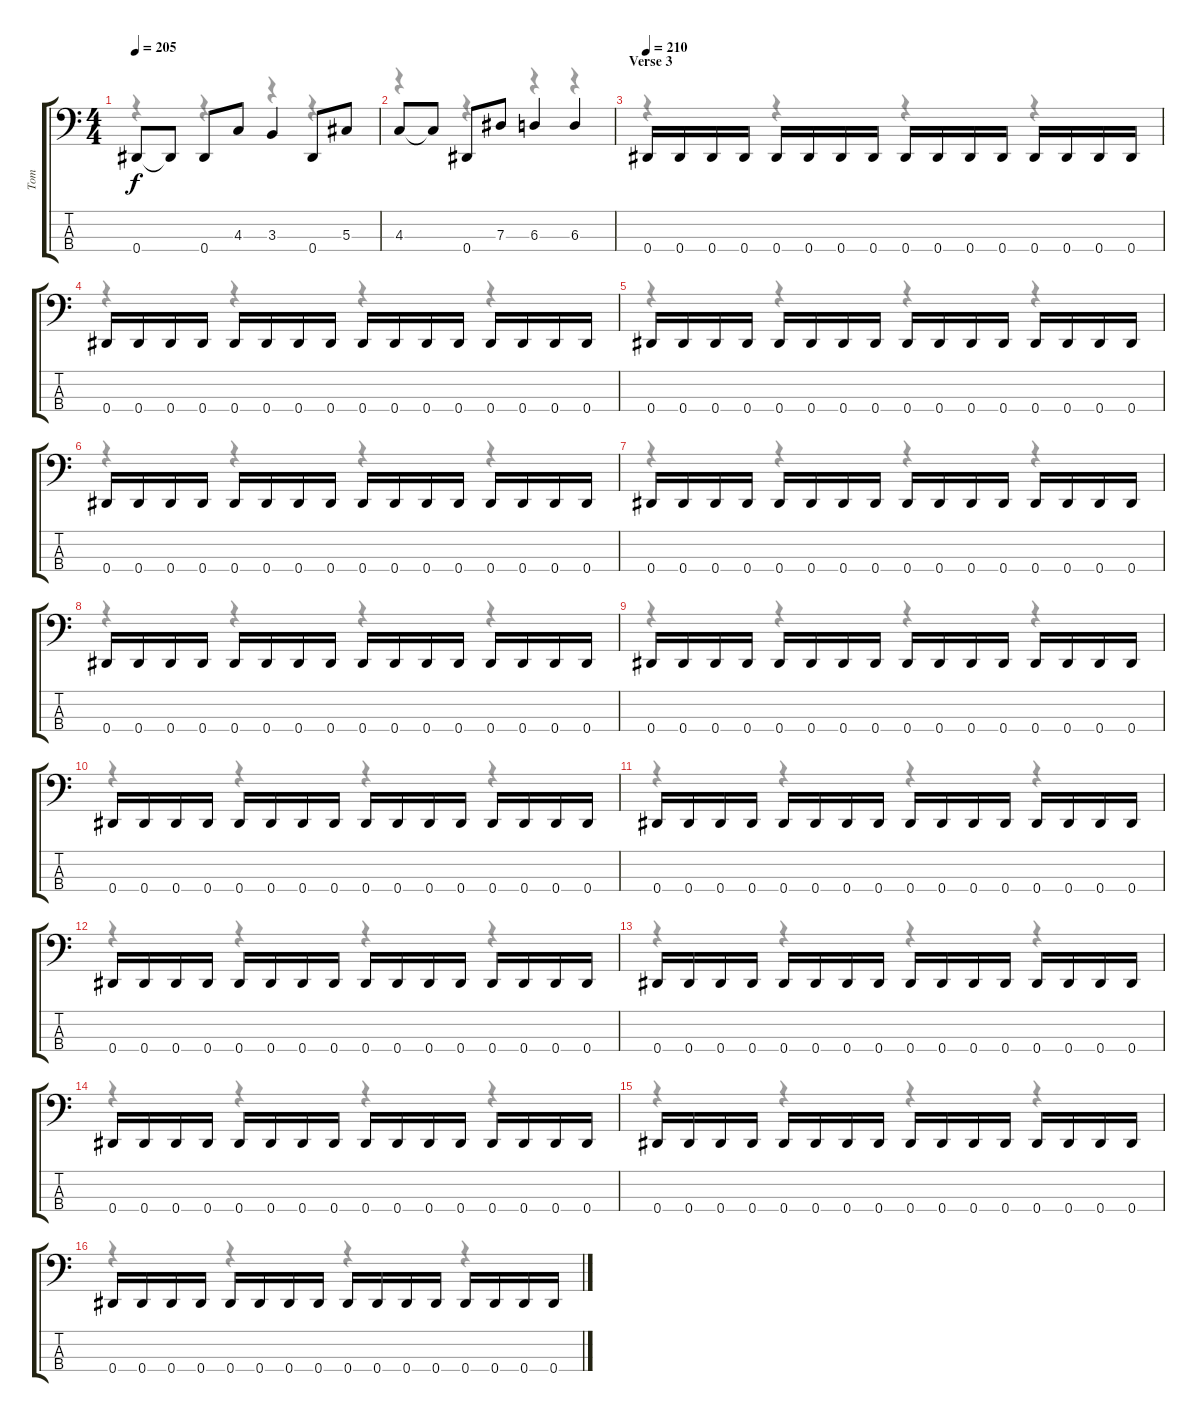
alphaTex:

\track ("Tom" "Tom") {instrument electricbasspick}
\staff {score tabs}
\tuning (Gb2 Db2 Ab1 Eb1) {hide}
\voice
\ts (4 4)
\tempo 205
\clef f4
\ks c
0.4.8{dy f} 0.4{t}.8 0.4.8 4.3.8 3.3.4 0.4.8 5.3.8 |
4.3.8 4.3{t}.8 0.4.8 7.3.8 6.3.4 6.3.4 |
\section ("" "Verse 3")
\tempo 210
0.4.16 0.4.16 0.4.16 0.4.16 0.4.16 0.4.16 0.4.16 0.4.16 0.4.16 0.4.16 0.4.16 0.4.16 0.4.16 0.4.16 0.4.16 0.4.16 |
0.4.16 0.4.16 0.4.16 0.4.16 0.4.16 0.4.16 0.4.16 0.4.16 0.4.16 0.4.16 0.4.16 0.4.16 0.4.16 0.4.16 0.4.16 0.4.16 |
0.4.16 0.4.16 0.4.16 0.4.16 0.4.16 0.4.16 0.4.16 0.4.16 0.4.16 0.4.16 0.4.16 0.4.16 0.4.16 0.4.16 0.4.16 0.4.16 |
0.4.16 0.4.16 0.4.16 0.4.16 0.4.16 0.4.16 0.4.16 0.4.16 0.4.16 0.4.16 0.4.16 0.4.16 0.4.16 0.4.16 0.4.16 0.4.16 |
0.4.16 0.4.16 0.4.16 0.4.16 0.4.16 0.4.16 0.4.16 0.4.16 0.4.16 0.4.16 0.4.16 0.4.16 0.4.16 0.4.16 0.4.16 0.4.16 |
0.4.16 0.4.16 0.4.16 0.4.16 0.4.16 0.4.16 0.4.16 0.4.16 0.4.16 0.4.16 0.4.16 0.4.16 0.4.16 0.4.16 0.4.16 0.4.16 |
0.4.16 0.4.16 0.4.16 0.4.16 0.4.16 0.4.16 0.4.16 0.4.16 0.4.16 0.4.16 0.4.16 0.4.16 0.4.16 0.4.16 0.4.16 0.4.16 |
0.4.16 0.4.16 0.4.16 0.4.16 0.4.16 0.4.16 0.4.16 0.4.16 0.4.16 0.4.16 0.4.16 0.4.16 0.4.16 0.4.16 0.4.16 0.4.16 |
0.4.16 0.4.16 0.4.16 0.4.16 0.4.16 0.4.16 0.4.16 0.4.16 0.4.16 0.4.16 0.4.16 0.4.16 0.4.16 0.4.16 0.4.16 0.4.16 |
0.4.16 0.4.16 0.4.16 0.4.16 0.4.16 0.4.16 0.4.16 0.4.16 0.4.16 0.4.16 0.4.16 0.4.16 0.4.16 0.4.16 0.4.16 0.4.16 |
0.4.16 0.4.16 0.4.16 0.4.16 0.4.16 0.4.16 0.4.16 0.4.16 0.4.16 0.4.16 0.4.16 0.4.16 0.4.16 0.4.16 0.4.16 0.4.16 |
0.4.16 0.4.16 0.4.16 0.4.16 0.4.16 0.4.16 0.4.16 0.4.16 0.4.16 0.4.16 0.4.16 0.4.16 0.4.16 0.4.16 0.4.16 0.4.16 |
0.4.16 0.4.16 0.4.16 0.4.16 0.4.16 0.4.16 0.4.16 0.4.16 0.4.16 0.4.16 0.4.16 0.4.16 0.4.16 0.4.16 0.4.16 0.4.16 |
0.4.16 0.4.16 0.4.16 0.4.16 0.4.16 0.4.16 0.4.16 0.4.16 0.4.16 0.4.16 0.4.16 0.4.16 0.4.16 0.4.16 0.4.16 0.4.16
\voice
\clef f4
\ottava regular
\simile none
\ks c
r.4{dy f} r.4 r.4 r.4 |
r.4 r.4 r.4 r.4 |
r.4 r.4 r.4 r.4 |
r.4 r.4 r.4 r.4 |
r.4 r.4 r.4 r.4 |
r.4 r.4 r.4 r.4 |
r.4 r.4 r.4 r.4 |
r.4 r.4 r.4 r.4 |
r.4 r.4 r.4 r.4 |
r.4 r.4 r.4 r.4 |
r.4 r.4 r.4 r.4 |
r.4 r.4 r.4 r.4 |
r.4 r.4 r.4 r.4 |
r.4 r.4 r.4 r.4 |
r.4 r.4 r.4 r.4 |
r.4 r.4 r.4 r.4
